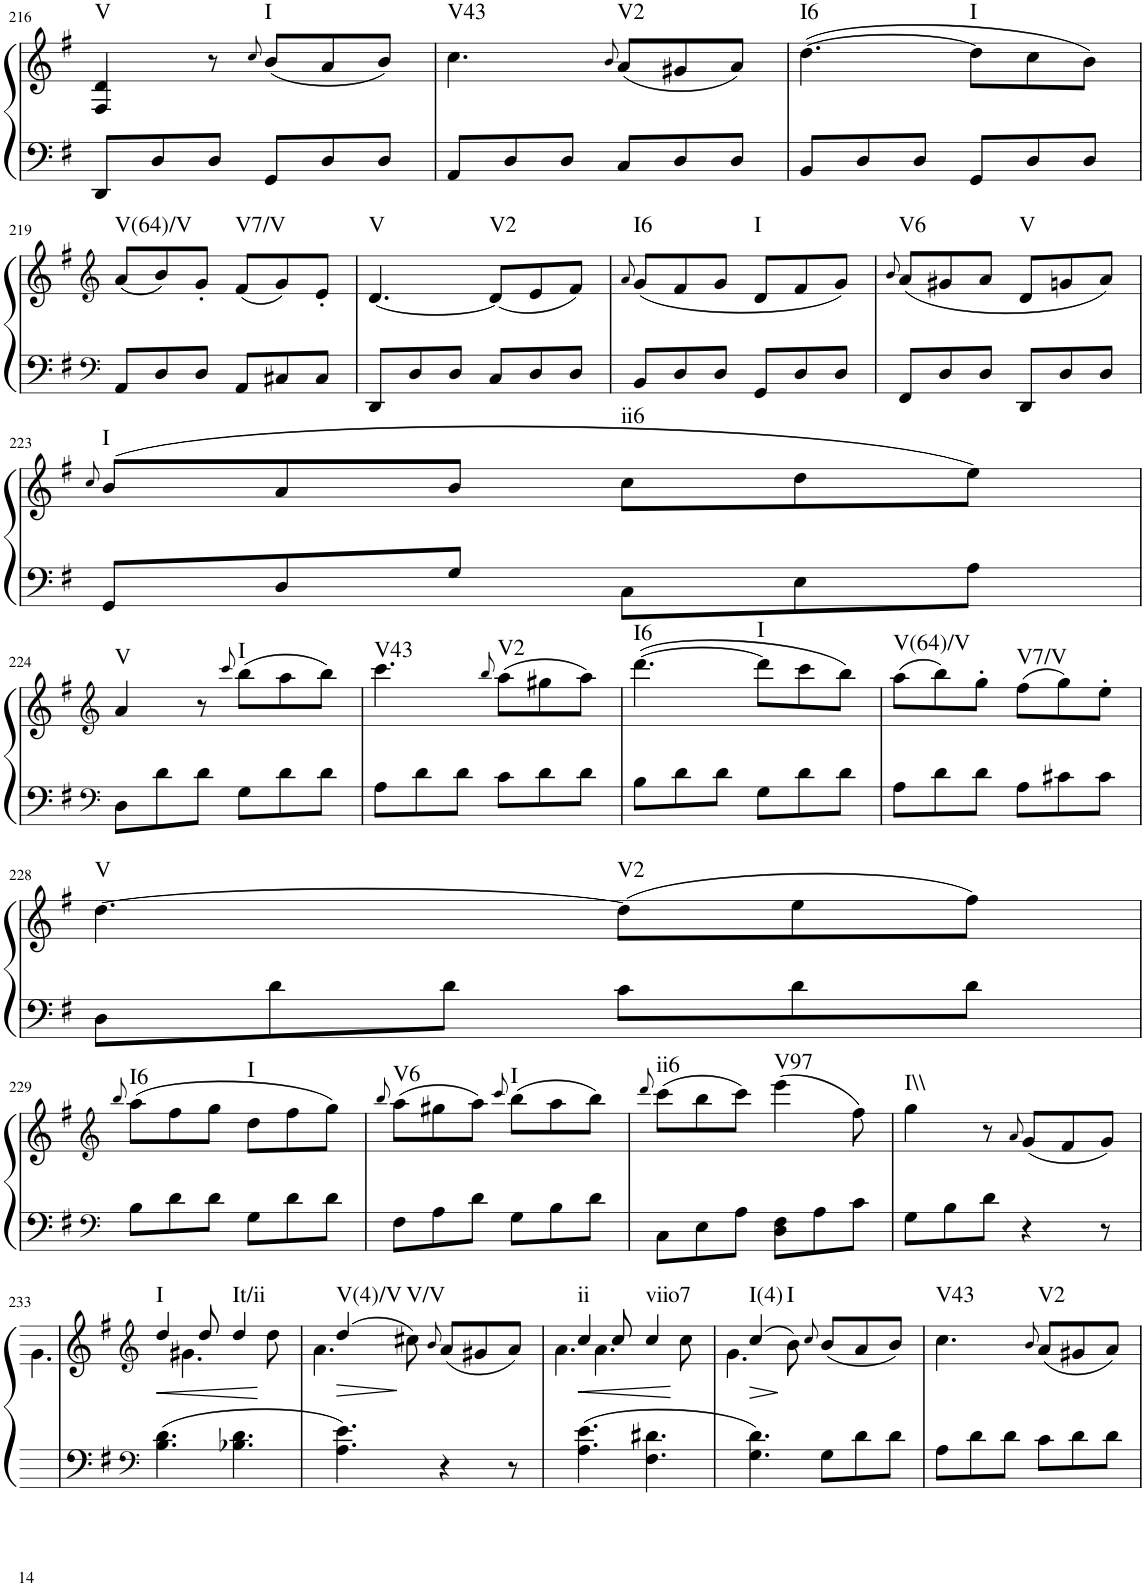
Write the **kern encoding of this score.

**kern	**kern	**dynam	**harte
*part1	*part1	*part1	*part1
*staff2	*staff1	*staff1/2	*
*I"Klavier linke Hand	*	*	*
!!LO:PB:g=z
*clefF4	*clefG2	*	*
*k[f#]	*k[f#]	*	*
*M6/8	*M6/8	*	*
=216	=216	=216	=216
!	!	!	!LO:H:kt=V
8DD/L	4F#/ 4d/	.	N
8D/	.	.	.
8D/J	8r	.	.
.	8qcc/	.	.
!	!	!	!LO:H:kt=I
8GG/L	(8b/L	.	N
8D/	8a/	.	.
8D/J	8b/J)	.	.
=217	=217	=217	=217
!	!	!	!LO:H:kt=V43
8AA/L	4.cc\	.	N
8D/	.	.	.
8D/J	.	.	.
.	8qb/	.	.
!	!	!	!LO:H:kt=V2
8C/L	(8a/L	.	N
8D/	8g#X/	.	.
8D/J	8a/J)	.	.
=218	=218	=218	=218
!	!	!	!LO:H:kt=I6
8BB/L	([4.dd\	.	N
8D/	.	.	.
8D/J	.	.	.
!	!	!	!LO:H:kt=I
8GG/L	8dd\L]	.	N
8D/	8cc\	.	.
8D/J	8b\J)	.	.
!!LO:LB:g=z
=219	=219	=219	=219
*clefF4	*clefG2	*	*
!	!	!	!LO:H:kt=V(64)/V
8AA/L	(8a/L	.	N
8D/	8b/)	.	.
8D/J	8g'/J	.	.
!	!	!	!LO:H:kt=V7/V
8AA/L	(8f#/L	.	N
8C#X/	8g/)	.	.
8C#/J	8e'/J	.	.
=220	=220	=220	=220
!	!	!	!LO:H:kt=V
8DD/L	[4.d/	.	N
8D/	.	.	.
8D/J	.	.	.
!	!	!	!LO:H:kt=V2
8C/L	(8d/L]	.	N
8D/	8e/	.	.
8D/J	8f#/J)	.	.
=221	=221	=221	=221
.	8qa/	.	.
!	!	!	!LO:H:kt=I6
8BB/L	(8g/L	.	N
8D/	8f#/	.	.
8D/J	8g/J	.	.
!	!	!	!LO:H:kt=I
8GG/L	8d/L	.	N
8D/	8f#/	.	.
8D/J	8g/J)	.	.
=222	=222	=222	=222
.	8qb/	.	.
!	!	!	!LO:H:kt=V6
8FF#/L	(8a/L	.	N
8D/	8g#X/	.	.
8D/J	8a/J	.	.
!	!	!	!LO:H:kt=V
8DD/L	8d/L	.	N
8D/	8gn/	.	.
8D/J	8a/J)	.	.
!!LO:LB:g=z
=223	=223	=223	=223
.	8qcc/	.	.
!	!	!	!LO:H:kt=I
8GG/L	(8b/L	.	N
8D/	8a/	.	.
8G/J	8b/J	.	.
!	!	!	!LO:H:kt=ii6
8C\L	8cc\L	.	N
8E\	8dd\	.	.
8A\J	8ee\J)	.	.
!!LO:LB:g=z
=224	=224	=224	=224
*clefF4	*clefG2	*	*
!	!	!	!LO:H:kt=V
8D\L	4a/	.	N
8d\	.	.	.
8d\J	8r	.	.
.	8qccc/	.	.
!	!	!	!LO:H:kt=I
8G\L	(8bb\L	.	N
8d\	8aa\	.	.
8d\J	8bb\J)	.	.
=225	=225	=225	=225
!	!	!	!LO:H:kt=V43
8A\L	4.ccc\	.	N
8d\	.	.	.
8d\J	.	.	.
.	8qbb/	.	.
!	!	!	!LO:H:kt=V2
8c\L	(8aa\L	.	N
8d\	8gg#X\	.	.
8d\J	8aa\J)	.	.
=226	=226	=226	=226
!	!	!	!LO:H:kt=I6
8B\L	([4.ddd\	.	N
8d\	.	.	.
8d\J	.	.	.
!	!	!	!LO:H:kt=I
8G\L	8ddd\L]	.	N
8d\	8ccc\	.	.
8d\J	8bb\J)	.	.
=227	=227	=227	=227
!	!	!	!LO:H:kt=V(64)/V
8A\L	(8aa\L	.	N
8d\	8bb\)	.	.
8d\J	8gg'\J	.	.
!	!	!	!LO:H:kt=V7/V
8A\L	(8ff#\L	.	N
8c#X\	8gg\)	.	.
8c#\J	8ee'\J	.	.
!!LO:LB:g=z
=228	=228	=228	=228
!	!	!	!LO:H:kt=V
8D\L	[4.dd\	.	N
8d\	.	.	.
8d\J	.	.	.
!	!	!	!LO:H:kt=V2
8c\L	(8dd\L]	.	N
8d\	8ee\	.	.
8d\J	8ff#\J)	.	.
!!LO:LB:g=z
=229	=229	=229	=229
*clefF4	*clefG2	*	*
.	8qbb/	.	.
!	!	!	!LO:H:kt=I6
8B\L	(8aa\L	.	N
8d\	8ff#\	.	.
8d\J	8gg\J	.	.
!	!	!	!LO:H:kt=I
8G\L	8dd\L	.	N
8d\	8ff#\	.	.
8d\J	8gg\J)	.	.
=230	=230	=230	=230
.	8qbb/	.	.
!	!	!	!LO:H:kt=V6
8F#\L	(8aa\L	.	N
8A\	8gg#X\	.	.
8d\J	8aa\J)	.	.
.	8qccc/	.	.
!	!	!	!LO:H:kt=I
8G\L	(8bb\L	.	N
8B\	8aa\	.	.
8d\J	8bb\J)	.	.
=231	=231	=231	=231
.	8qddd/	.	.
!	!	!	!LO:H:kt=ii6
8C\L	(8ccc\L	.	N
8E\	8bb\	.	.
8A\J	8ccc\J)	.	.
!	!	!	!LO:H:kt=V97
8D\ 8F#\L	(4eee\	.	N
8A\	.	.	.
8c\J	8ff#\)	.	.
=232	=232	=232	=232
!	!	!	!LO:H:kt=I\\
8G\L	4gg\	.	N
8B\	.	.	.
8d\J	8r	.	.
.	8qa/	.	.
4r	(8g/L	.	.
.	8f#/	.	.
8r	8g/J)	.	.
!!LO:LB:g=z
=233	=233	=233	=233
*	*clefG2	*	*
!	!	!LO:HP:b	!LO:H:kt=I
*	*^	*	*
4ryy	4dd/	4.g\	<	N
*clefF4	*	*	*	*
4.B\ 4.d\	8dd/	.	.	.
!	!	!	!	!LO:H:kt=It/ii
.	4dd/	4.g#X\	.	N
[8B-X\ [8d\	8dd\	.	[	.
=234	=234	=234	=234	=234
!	!	!	!LO:HP:b	!LO:H:kt=V(4)/V
4B-\] 4d\]	(4dd/	4.a\	>	N
!	!	!	!	!LO:H:kt=V/V
4.A\ 4.e\	8cc#X\)	.	]	N
.	8qb/	.	.	.
.	(8a/L	4ryy	.	.
.	8g#X/	.	.	.
8r	8a/J)	4.ryy	.	.
8ryy	4ryy	.	.	.
8r	.	.	.	.
=235	=235	=235	=235	=235
!	!	!	!LO:HP:b	!LO:H:kt=ii
8r	4cc/	4.a\	<	N
8ryy	.	.	.	.
4.A\ 4.e\	8cc/	.	.	.
!	!	!	!	!LO:H:kt=viio7
.	4cc/	4.a\	.	N
[8F#\ [8d#X\	8cc\	.	[	.
=236	=236	=236	=236	=236
!	!	!	!LO:HP:b	!LO:H:kt=I(4)
4F#\] 4d#\]	(4cc/	4.g\	>	N
!	!	!	!	!LO:H:kt=I
4.G\ 4.d\	8b\)	.	]	N
.	8qcc/	.	.	.
.	(8b/L	4ryy	.	.
.	8a/	.	.	.
8G\L	8b/J)	4.ryy	.	.
8d\	4ryy	.	.	.
8d\J	.	.	.	.
*	*v	*v	*	*
=237	=237	=237	=237
!	!	!	!LO:H:kt=V43
8A\L	4.cc\	.	N
8d\	.	.	.
8d\J	.	.	.
.	8qb/	.	.
!	!	!	!LO:H:kt=V2
8c\L	(8a/L	.	N
8d\	8g#X/	.	.
8d\J	8a/J)	.	.
=	=	=	=
*-	*-	*-	*-
